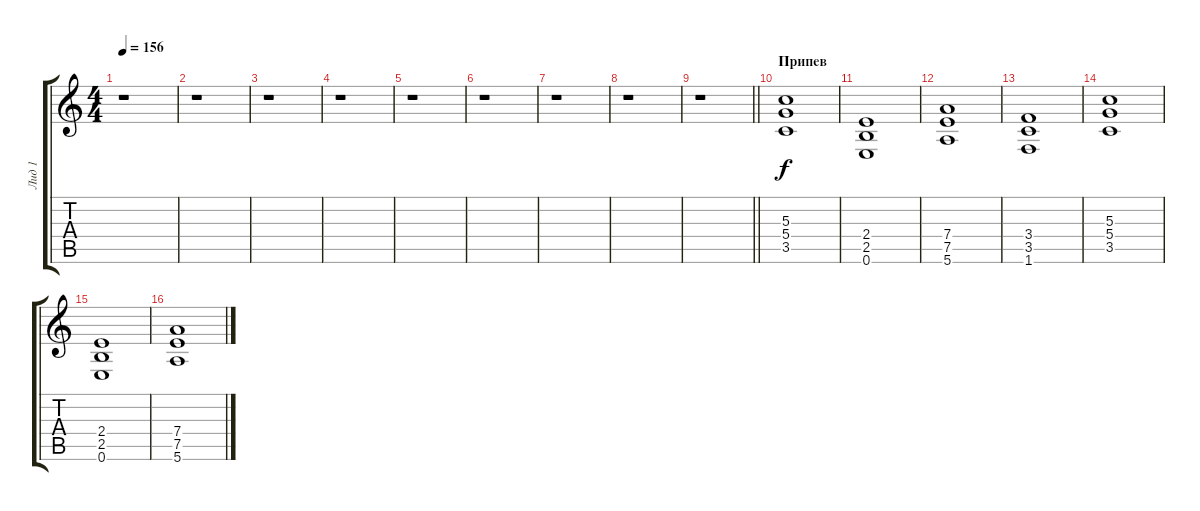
\track ("Лид 1" "Лид 1") {instrument distortionguitar}
\staff {score tabs}
\tuning (E4 B3 G3 D3 A2 E2) {hide}
\ts (4 4)
\tempo 156
\clef g2
\ks c
r.1{dy f} |
r.1 |
r.1 |
r.1 |
r.1 |
r.1 |
r.1 |
r.1 |
\barLineRight lightlight
r.1 |
\section ("" "Припев")
(5.3 5.4 3.5).1 |
(2.4 2.5 0.6).1 |
(7.4 7.5 5.6).1 |
(3.4 3.5 1.6).1 |
(5.3 5.4 3.5).1 |
(2.4 2.5 0.6).1 |
(7.4 7.5 5.6).1
